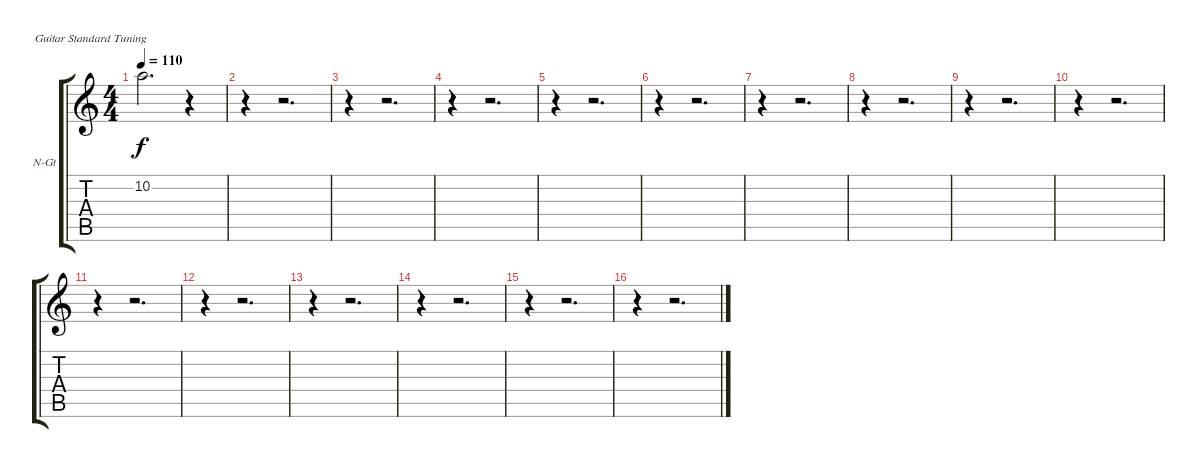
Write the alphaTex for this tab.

\defaultSystemsLayout 4
\bracketExtendMode groupsimilarinstruments
\firstSystemTrackNameOrientation horizontal
\otherSystemsTrackNameOrientation horizontal
\track ("Nylon Guitar" "N-Gt") {instrument acousticguitarnylon}
\staff {score tabs}
\tuning (E4 B3 G3 D3 A2 E2)
\ts (4 4)
\tempo 110
\clef g2
\ks c
10.2{t}.2{d dy f} r.4 |
r.4 r.2{d} |
r.4 r.2{d} |
r.4 r.2{d} |
r.4 r.2{d} |
r.4 r.2{d} |
r.4 r.2{d} |
r.4 r.2{d} |
r.4 r.2{d} |
r.4 r.2{d} |
r.4 r.2{d} |
r.4 r.2{d} |
r.4 r.2{d} |
r.4 r.2{d} |
r.4 r.2{d} |
r.4 r.2{d}
